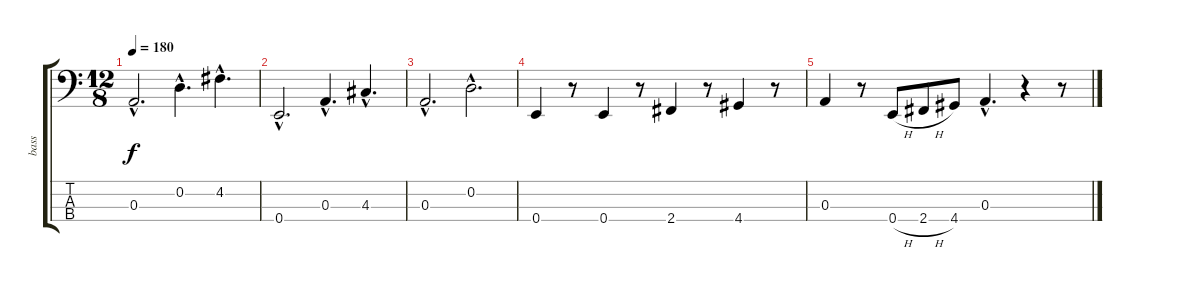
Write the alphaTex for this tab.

\track ("bass" "bass") {instrument acousticbass}
\staff {score tabs}
\tuning (G2 D2 A1 E1) {hide}
\ts (12 8)
\tempo 180
\clef f4
\ks c
0.3{hac}.2{d dy f} 0.2{hac}.4{d} 4.2{hac}.4{d} |
0.4{hac}.2{d} 0.3{hac}.4{d} 4.3{hac}.4{d} |
0.3{hac}.2{d} 0.2{hac}.2{d} |
0.4.4 r.8 0.4.4 r.8 2.4.4 r.8 4.4.4 r.8 |
0.3.4 r.8 0.4{h}.8 2.4{h}.8 4.4.8 0.3{hac}.4{d} r.4 r.8
